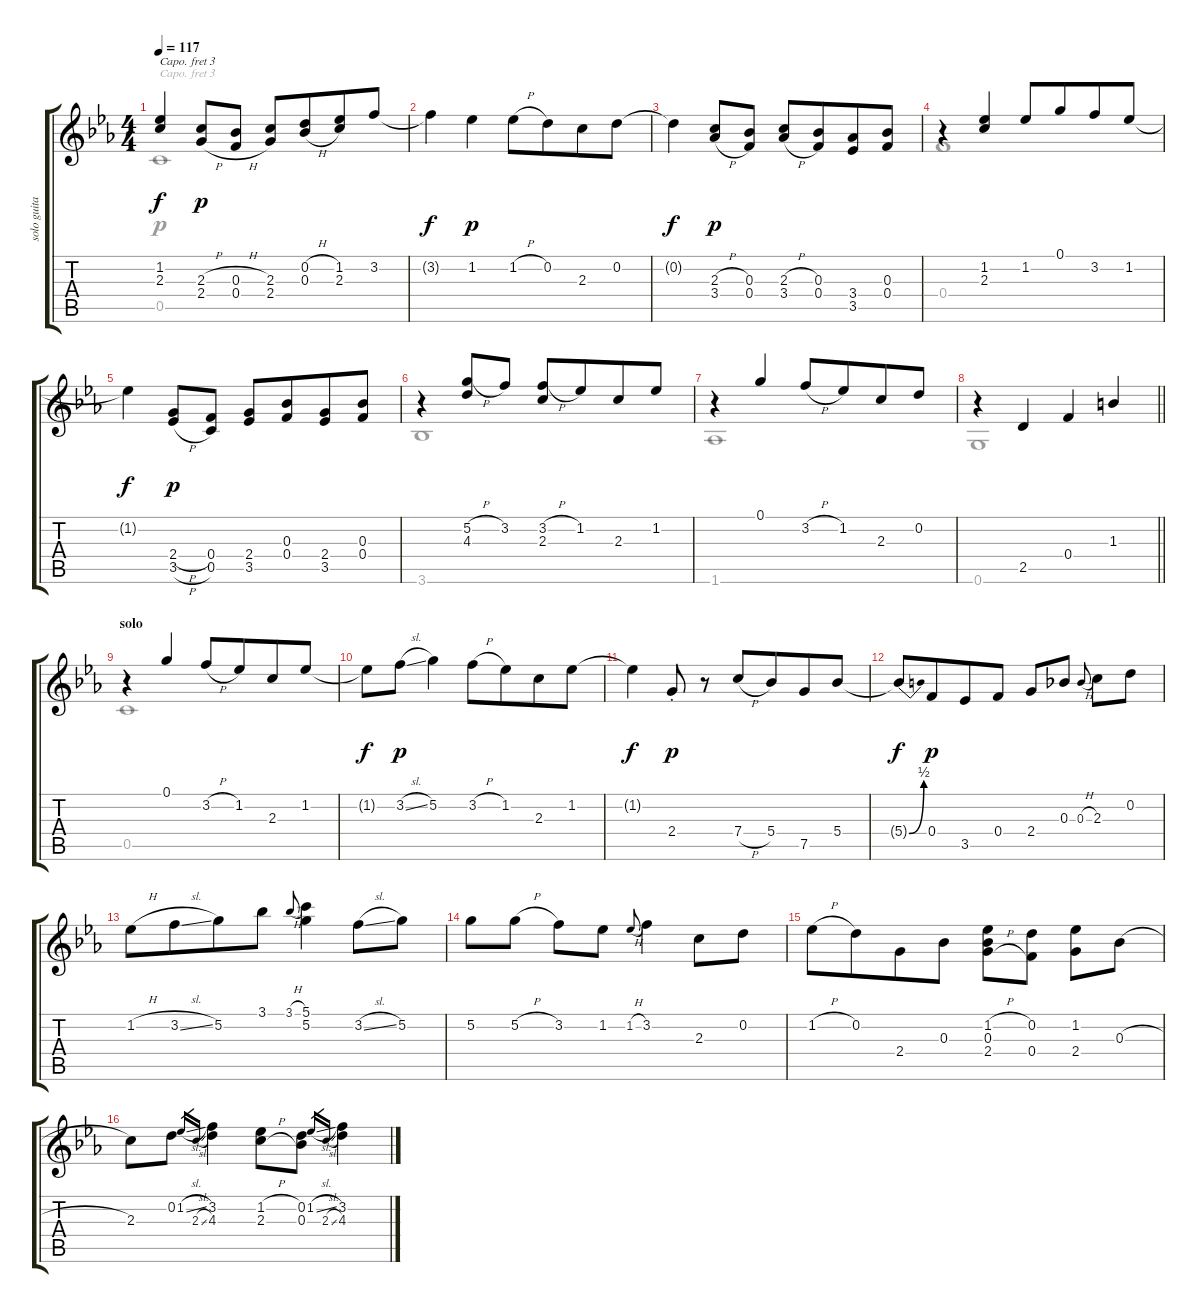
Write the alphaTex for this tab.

\track ("solo guitar" "solo guita") {instrument acousticguitarsteel}
\staff {score tabs}
\capo 3
\tuning (E4 B3 G3 D3 A2 E2) {hide}
\voice
\ts (4 4)
\tempo 117
\clef g2
\ks cminor
(1.2{t} 2.3{t}).4{dy f} (2.3{h} 2.4{h}).8{dy p} (0.3{h} 0.4{h}).8 (2.3 2.4).8 (0.2{h} 0.3{h}).8{beam merge} (1.2 2.3).8 3.2.8 |
3.2{t}.4{dy f} 1.2.4{dy p} 1.2{h}.8 0.2.8{beam merge} 2.3.8 0.2.8 |
0.2{t}.4{dy f} (2.3{h} 3.4{h}).8{dy p} (0.3 0.4).8 (2.3{h} 3.4{h}).8 (0.3 0.4).8{beam merge} (3.4 3.5).8 (0.3 0.4).8 |
r.4 (1.2 2.3).4 1.2.8 0.1.8{beam merge} 3.2.8 1.2.8 |
1.2{t}.4{dy f} (2.4{h} 3.5{h}).8{dy p} (0.4 0.5).8 (2.4 3.5).8 (0.3 0.4).8{beam merge} (2.4 3.5).8 (0.3 0.4).8 |
r.4 (5.2{h} 4.3).8 3.2.8 (3.2{h} 2.3).8 1.2.8{beam merge} 2.3.8 1.2.8 |
r.4 0.1.4 3.2{h}.8 1.2.8{beam merge} 2.3.8 0.2.8 |
\barLineRight lightlight
r.4 2.5.4 0.4.4 1.3.4 |
\section ("" "solo")
r.4 0.1.4 3.2{h}.8 1.2.8{beam merge} 2.3.8 1.2.8 |
1.2{t}.8{dy f} 3.2{sl}.8{dy p} 5.2.4 3.2{h}.8 1.2.8{beam merge} 2.3.8 1.2.8 |
1.2{t}.4{dy f} 2.4{st}.8{dy p} r.8 7.4{h}.8 5.4.8{beam merge} 7.5.8 5.4.8 |
5.4{be (bend 0 0 60 2) t}.8{dy f} 0.4.8{dy p beam merge} 3.5.8 0.4.8 2.4.8 0.3.8 0.3{h}.8{gr onbeat} 2.3.8 0.2.8 |
1.2{h}.8 3.2{sl}.8{beam merge} 5.2.8 3.1.8 3.1{h}.8{gr onbeat} (5.1 5.2).4 3.2{sl}.8 5.2.8 |
5.2.8 5.2{h}.8 3.2.8 1.2.8 1.2{h}.8{gr onbeat} 3.2.4 2.3.8 0.2.8 |
1.2{h}.8 0.2.8{beam merge} 2.4.8 0.3.8 (1.2{h} 0.3 2.4{h}).8 (0.2 0.4).8 (1.2 2.4).8 0.3{h}.8 |
2.3.8 0.2.8 1.2{sl}.16{gr} 2.3{sl}.16{gr} (3.2 4.3).4 (1.2{h} 2.3{h}).8 (0.2 0.3).8 1.2{sl}.16{gr} 2.3{sl}.16{gr} (3.2 4.3).4
\voice
\clef g2
\ottava regular
\simile none
\ks cminor
0.5.1{dy p} |
|
|
0.4.1 |
|
3.6.1 |
1.6.1 |
\barLineRight lightlight
0.6.1 |
0.5.1 |
|
|
|
|
|
|
